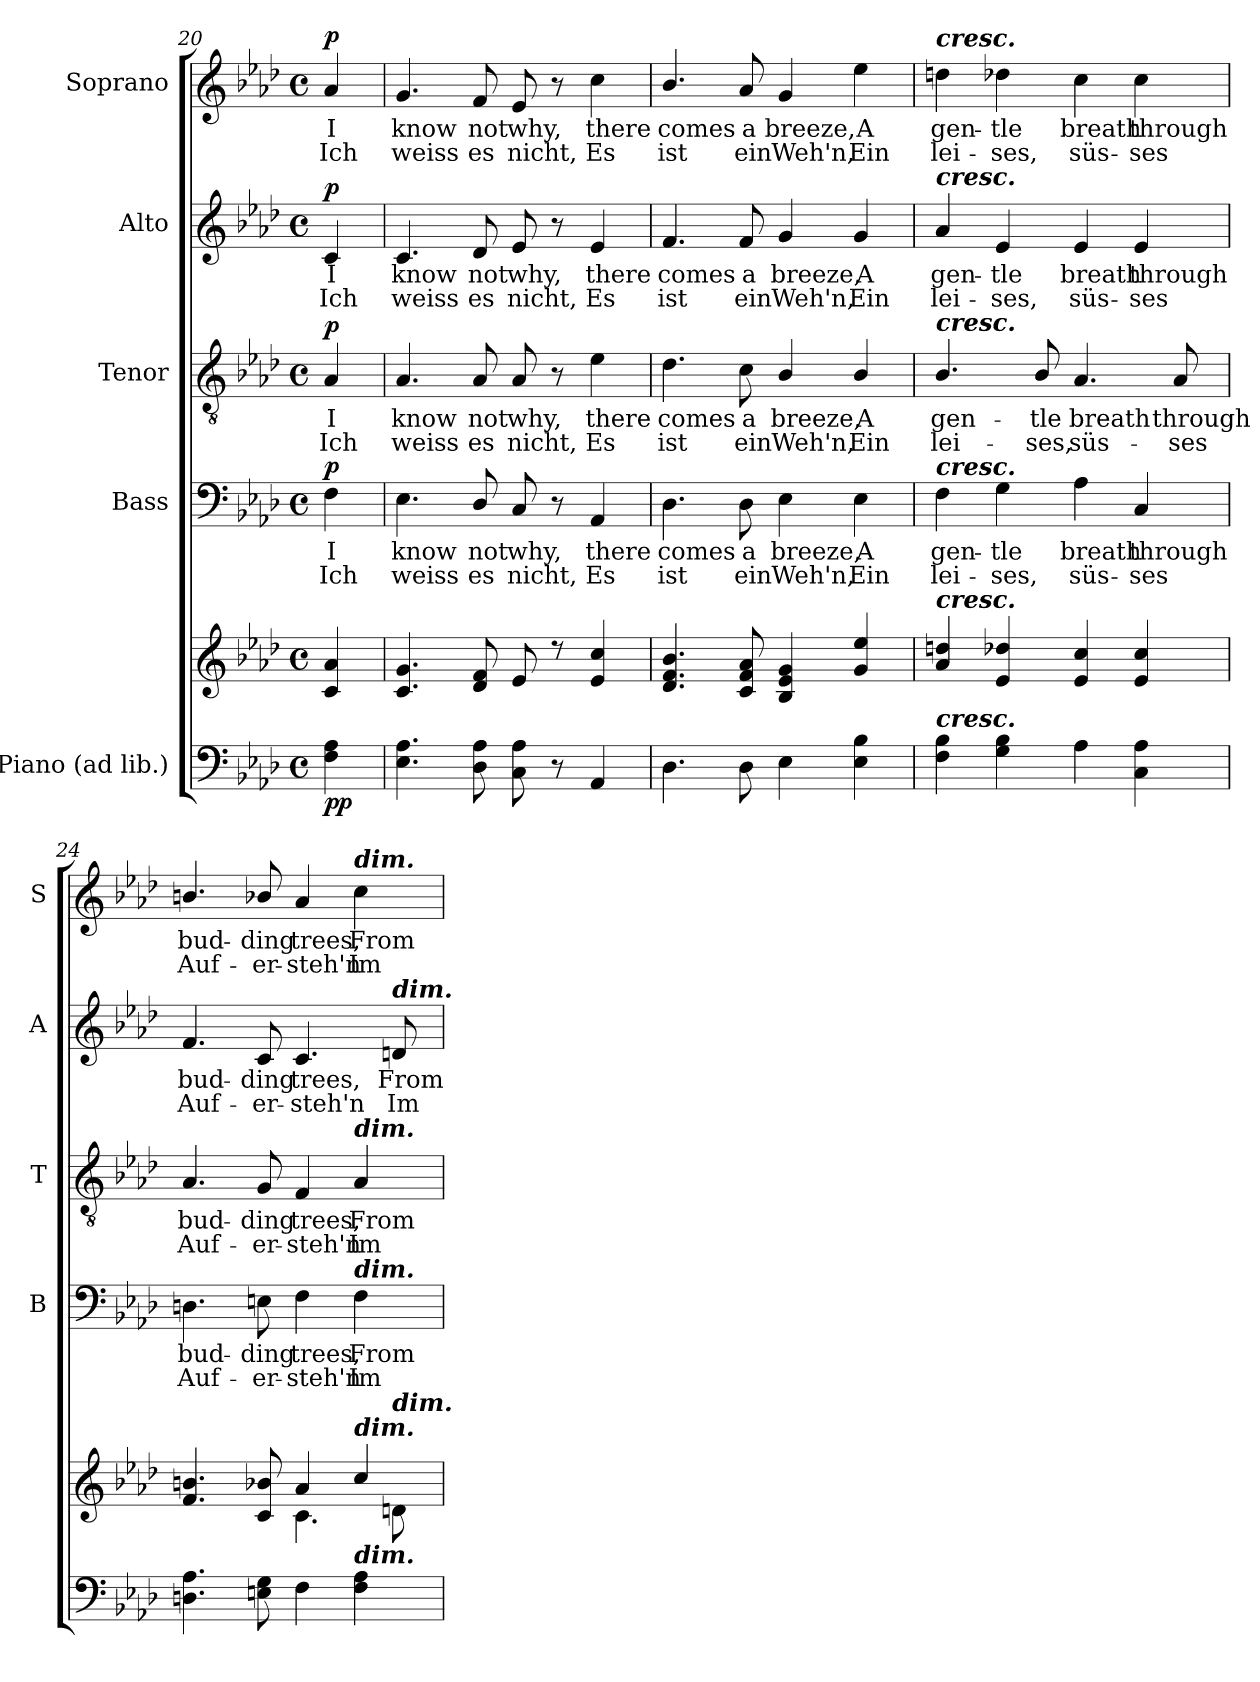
**kern	**kern	**dynam	**kern	**text	**text	**dynam	**kern	**text	**text	**dynam	**kern	**text	**text	**dynam	**kern	**text	**text	**dynam
*part5	*part5	*part5	*part4	*part4	*part4	*part4	*part3	*part3	*part3	*part3	*part2	*part2	*part2	*part2	*part1	*part1	*part1	*part1
*staff6	*staff5	*staff5/6	*staff4	*staff4	*staff4	*staff4	*staff3	*staff3	*staff3	*staff3	*staff2	*staff2	*staff2	*staff2	*staff1	*staff1	*staff1	*staff1
*I"Piano (ad lib.)	*	*	*I"Bass	*	*	*	*I"Tenor	*	*	*	*I"Alto	*	*	*	*I"Soprano	*	*	*
*	*	*	*I'B	*	*	*	*I'T	*	*	*	*I'A	*	*	*	*I'S	*	*	*
!!LO:LB:g=z
*clefF4	*clefG2	*	*clefF4	*	*	*	*clefGv2	*	*	*	*clefG2	*	*	*	*clefG2	*	*	*
*k[b-e-a-d-]	*k[b-e-a-d-]	*	*k[b-e-a-d-]	*	*	*	*k[b-e-a-d-]	*	*	*	*k[b-e-a-d-]	*	*	*	*k[b-e-a-d-]	*	*	*
*A-:	*A-:	*	*A-:	*	*	*	*A-:	*	*	*	*A-:	*	*	*	*A-:	*	*	*
*M4/4	*M4/4	*	*M4/4	*	*	*	*M4/4	*	*	*	*M4/4	*	*	*	*M4/4	*	*	*
*met(c)	*met(c)	*	*met(c)	*	*	*	*met(c)	*	*	*	*met(c)	*	*	*	*met(c)	*	*	*
=20	=20	=20	=20	=20	=20	=20	=20	=20	=20	=20	=20	=20	=20	=20	=20	=20	=20	=20
*	*^	*	*	*	*	*	*	*	*	*	*	*	*	*	*	*	*	*
!	!	!	!LO:DY:b=2	!	!LO:LY:b	!LO:LY:b	!	!	!LO:LY:b	!LO:LY:b	!	!	!LO:LY:b	!LO:LY:b	!	!	!LO:LY:b	!LO:LY:b	!
!	!	!	!LO:DY:n=1:b	!	!	!	!LO:DY:b	!	!	!	!LO:DY:b	!	!	!	!LO:DY:b	!	!	!	!LO:DY:b
4F\ 4A-\	4c 4a-	4ryy	p p	4F	I	Ich	p	4A-	I	Ich	p	4c	I	Ich	p	4a-	I	Ich	p
=21	=21	=21	=21	=21	=21	=21	=21	=21	=21	=21	=21	=21	=21	=21	=21	=21	=21	=21	=21
!	!	!	!	!	!LO:LY:b	!LO:LY:b	!	!	!LO:LY:b	!LO:LY:b	!	!	!LO:LY:b	!LO:LY:b	!	!	!LO:LY:b	!LO:LY:b	!
4.E- 4.A-	4.c 4.g	1ryy	.	4.E-	know	weiss	.	4.A-	know	weiss	.	4.c	know	weiss	.	4.g	know	weiss	.
!	!	!	!	!	!LO:LY:b	!LO:LY:b	!	!	!LO:LY:b	!LO:LY:b	!	!	!LO:LY:b	!LO:LY:b	!	!	!LO:LY:b	!LO:LY:b	!
8D-\ 8A-\	8d- 8f	.	.	8D-/	not	es	.	8A-	not	es	.	8d-	not	es	.	8f	not	es	.
!	!	!	!	!	!LO:LY:b	!LO:LY:b	!	!	!LO:LY:b	!LO:LY:b	!	!	!LO:LY:b	!LO:LY:b	!	!	!LO:LY:b	!LO:LY:b	!
8C 8A-	8e-	.	.	8C	why,	nicht,	.	8A-	why,	nicht,	.	8e-	why,	nicht,	.	8e-	why,	nicht,	.
8r	8r	.	.	8r	.	.	.	8r	.	.	.	8r	.	.	.	8r	.	.	.
!	!	!	!	!	!LO:LY:b	!LO:LY:b	!	!	!LO:LY:b	!LO:LY:b	!	!	!LO:LY:b	!LO:LY:b	!	!	!LO:LY:b	!LO:LY:b	!
4AA-	4e- 4cc	.	.	4AA-	there	Es	.	4e-	there	Es	.	4e-	there	Es	.	4cc	there	Es	.
=22	=22	=22	=22	=22	=22	=22	=22	=22	=22	=22	=22	=22	=22	=22	=22	=22	=22	=22	=22
!	!	!	!	!	!LO:LY:b	!LO:LY:b	!	!	!LO:LY:b	!LO:LY:b	!	!	!LO:LY:b	!LO:LY:b	!	!	!LO:LY:b	!LO:LY:b	!
4.D-	4.d-/ 4.f/ 4.b-/	1ryy	.	4.D-	comes	ist	.	4.d-	comes	ist	.	4.f	comes	ist	.	4.b-/	comes	ist	.
!	!	!	!	!	!LO:LY:b	!LO:LY:b	!	!	!LO:LY:b	!LO:LY:b	!	!	!LO:LY:b	!LO:LY:b	!	!	!LO:LY:b	!LO:LY:b	!
8D-	8c 8f 8a-	.	.	8D-	a	ein	.	8c	a	ein	.	8f	a	ein	.	8a-	a	ein	.
!	!	!	!	!	!LO:LY:b	!LO:LY:b	!	!	!LO:LY:b	!LO:LY:b	!	!	!LO:LY:b	!LO:LY:b	!	!	!LO:LY:b	!LO:LY:b	!
4E-	4B- 4e- 4g	.	.	4E-	breeze,	Weh'n,	.	4B-/	breeze,	Weh'n,	.	4g	breeze,	Weh'n,	.	4g	breeze,	Weh'n,	.
!	!	!	!	!	!LO:LY:b	!LO:LY:b	!	!	!LO:LY:b	!LO:LY:b	!	!	!LO:LY:b	!LO:LY:b	!	!	!LO:LY:b	!LO:LY:b	!
4E- 4B-	4g 4ee-	.	.	4E-	A	Ein	.	4B-/	A	Ein	.	4g	A	Ein	.	4ee-	A	Ein	.
=23	=23	=23	=23	=23	=23	=23	=23	=23	=23	=23	=23	=23	=23	=23	=23	=23	=23	=23	=23
!	!	!	!	!	!	!	!	!	!	!	!	!	!	!	!	!LO:TX:a:Bi:t=cresc.	!	!	!
!	!	!	!	!	!	!	!	!	!	!	!	!LO:TX:a:Bi:t=cresc.	!	!	!	!	!	!	!
!	!	!	!	!	!	!	!	!LO:TX:a:Bi:t=cresc.	!	!	!	!	!	!	!	!	!	!	!
!	!	!	!	!LO:TX:a:Bi:t=cresc.	!	!	!	!	!	!	!	!	!	!	!	!	!	!	!
!	!LO:TX:a:Bi:t=cresc.	!	!	!	!	!	!	!	!	!	!	!	!	!	!	!	!	!	!
!LO:TX:a:Bi:t=cresc.	!	!	!	!	!	!	!	!	!	!	!	!	!	!	!	!	!	!	!
!	!	!	!	!	!LO:LY:b	!LO:LY:b	!	!	!LO:LY:b	!LO:LY:b	!	!	!LO:LY:b	!LO:LY:b	!	!	!LO:LY:b	!LO:LY:b	!
4F 4B-	4a- 4ddn	1ryy	.	4F	gen-	-lei-	.	4.B-/	gen-	-lei-	.	4a-	gen-	-lei-	.	4ddn	gen-	-lei-	.
!	!	!	!	!	!LO:LY:b	!LO:LY:b	!	!	!	!	!	!	!LO:LY:b	!LO:LY:b	!	!	!LO:LY:b	!LO:LY:b	!
4G 4B-	4e- 4dd-X	.	.	4G	-tle	ses,	.	.	.	.	.	4e-	-tle	ses,	.	4dd-X	-tle	ses,	.
!	!	!	!	!	!	!	!	!	!LO:LY:b	!LO:LY:b	!	!	!	!	!	!	!	!	!
.	.	.	.	.	.	.	.	8B-/	-tle	ses,	.	.	.	.	.	.	.	.	.
!	!	!	!	!	!LO:LY:b	!LO:LY:b	!	!	!LO:LY:b	!LO:LY:b	!	!	!LO:LY:b	!LO:LY:b	!	!	!LO:LY:b	!LO:LY:b	!
4A-	4e- 4cc	.	.	4A-	breath	süs-	.	4.A-	breath	süs-	.	4e-	breath	süs-	.	4cc	breath	süs-	.
!	!	!	!	!	!LO:LY:b	!LO:LY:b	!	!	!	!	!	!	!LO:LY:b	!LO:LY:b	!	!	!LO:LY:b	!LO:LY:b	!
4C 4A-	4e- 4cc	.	.	4C	-through	ses	.	.	.	.	.	4e-	-through	ses	.	4cc	-through	ses	.
!	!	!	!	!	!	!	!	!	!LO:LY:b	!LO:LY:b	!	!	!	!	!	!	!	!	!
.	.	.	.	.	.	.	.	8A-	-through	ses	.	.	.	.	.	.	.	.	.
=24	=24	=24	=24	=24	=24	=24	=24	=24	=24	=24	=24	=24	=24	=24	=24	=24	=24	=24	=24
!	!	!	!	!	!LO:LY:b	!LO:LY:b	!	!	!LO:LY:b	!LO:LY:b	!	!	!LO:LY:b	!LO:LY:b	!	!	!LO:LY:b	!LO:LY:b	!
4.Dn 4.A-	4.f/ 4.bn/	2ryy	.	4.Dn	bud-	-Auf-	.	4.A-	bud-	-Auf-	.	4.f	bud-	-Auf-	.	4.bn/	bud-	-Auf-	.
!	!	!	!	!	!LO:LY:b	!LO:LY:b	!	!	!LO:LY:b	!LO:LY:b	!	!	!LO:LY:b	!LO:LY:b	!	!	!LO:LY:b	!LO:LY:b	!
8En 8G	8c/ 8b-X/	.	.	8En	-ding	er-	.	8G	-ding	er-	.	8c	-ding	er-	.	8b-X/	-ding	er-	.
!	!	!	!	!	!LO:LY:b	!LO:LY:b	!	!	!LO:LY:b	!LO:LY:b	!	!	!LO:LY:b	!LO:LY:b	!	!	!LO:LY:b	!LO:LY:b	!
4F	4a-	4.c\	.	4F	-trees,	steh'n	.	4F	-trees,	steh'n	.	4.c	-trees,	steh'n	.	4a-	-trees,	steh'n	.
!	!	!	!	!	!	!	!	!	!	!	!	!	!	!	!	!LO:TX:a:Bi:t=dim.	!	!	!
!	!	!	!	!	!	!	!	!LO:TX:a:Bi:t=dim.	!	!	!	!	!	!	!	!	!	!	!
!	!	!	!	!LO:TX:a:Bi:t=dim.	!	!	!	!	!	!	!	!	!	!	!	!	!	!	!
!	!LO:TX:a:Bi:t=dim.	!	!	!	!	!	!	!	!	!	!	!	!	!	!	!	!	!	!
!LO:TX:a:Bi:t=dim.	!	!	!	!	!	!	!	!	!	!	!	!	!	!	!	!	!	!	!
!	!	!	!	!	!LO:LY:b	!LO:LY:b	!	!	!LO:LY:b	!LO:LY:b	!	!	!	!	!	!	!LO:LY:b	!LO:LY:b	!
4F 4A-	4cc/	.	.	4F	From	Im	.	4A-	From	Im	.	.	.	.	.	4cc	From	Im	.
!	!	!	!	!	!	!	!	!	!	!	!	!LO:TX:a:Bi:t=dim.	!	!	!	!	!	!	!
!	!	!LO:TX:a:Bi:t=dim.	!	!	!	!	!	!	!	!	!	!	!	!	!	!	!	!	!
!	!	!	!	!	!	!	!	!	!	!	!	!	!LO:LY:b	!LO:LY:b	!	!	!	!	!
.	.	8dn\	.	.	.	.	.	.	.	.	.	8dn	From	Im	.	.	.	.	.
*	*v	*v	*	*	*	*	*	*	*	*	*	*	*	*	*	*	*	*	*
=	=	=	=	=	=	=	=	=	=	=	=	=	=	=	=	=	=	=
*-	*-	*-	*-	*-	*-	*-	*-	*-	*-	*-	*-	*-	*-	*-	*-	*-	*-	*-
